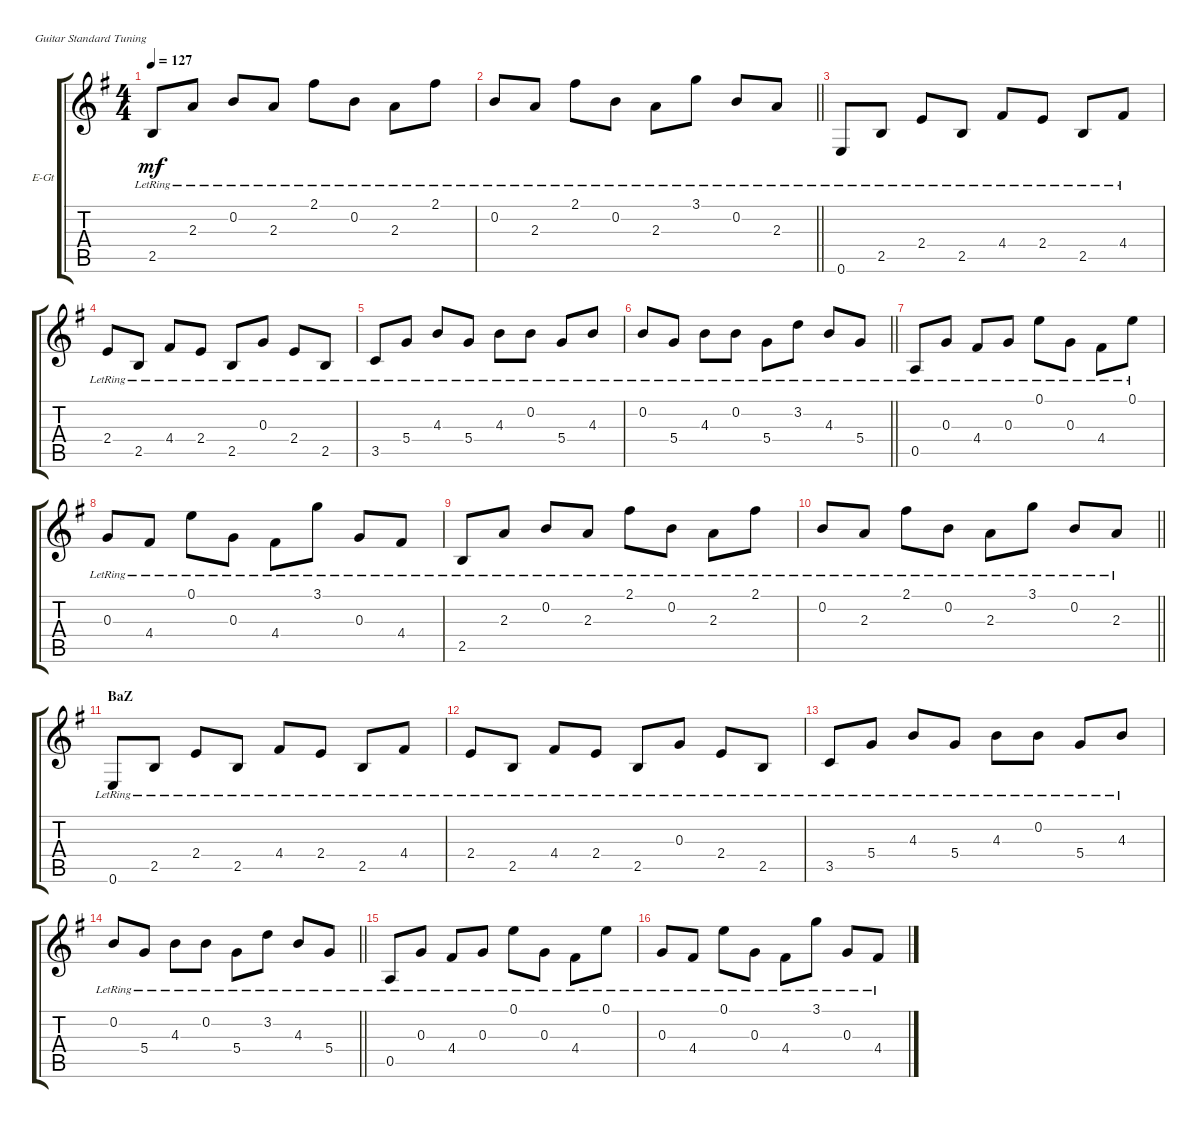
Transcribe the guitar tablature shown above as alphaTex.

\bracketExtendMode groupsimilarinstruments
\firstSystemTrackNameOrientation horizontal
\otherSystemsTrackNameOrientation horizontal
\track ("guitar clean (Anton Melichov)" "E-Gt") {instrument electricguitarclean}
\staff {score tabs}
\tuning (E4 B3 G3 D3 A2 E2)
\ts (4 4)
\tempo 127
\clef g2
\scale
0.333333
\ks eminor
2.5{lr}.8{dy mf} 2.3{lr}.8 0.2{lr}.8 2.3{lr}.8 2.1{lr}.8 0.2{lr}.8 2.3{lr}.8 2.1{lr}.8 |
\scale
0.333333
\barLineRight lightlight
0.2{lr}.8 2.3{lr}.8 2.1{lr}.8 0.2{lr}.8 2.3{lr}.8 3.1{lr}.8 0.2{lr}.8 2.3{lr}.8 |
\scale
0.333333 0.6{lr}.8 2.5{lr}.8 2.4{lr}.8 2.5{lr}.8 4.4{lr}.8 2.4{lr}.8 2.5{lr}.8 4.4{lr}.8 |
\scale
0.333333 2.4{lr}.8 2.5{lr}.8 4.4{lr}.8 2.4{lr}.8 2.5{lr}.8 0.3{lr}.8 2.4{lr}.8 2.5{lr}.8 |
\scale
0.333333 3.5{lr}.8 5.4{lr}.8 4.3{lr}.8 5.4{lr}.8 4.3{lr}.8 0.2{lr}.8 5.4{lr}.8 4.3{lr}.8 |
\scale
0.333333
\barLineRight lightlight
0.2{lr}.8 5.4{lr}.8 4.3{lr}.8 0.2{lr}.8 5.4{lr}.8 3.2{lr}.8 4.3{lr}.8 5.4{lr}.8 |
\scale
0.333333 0.5{lr}.8 0.3{lr}.8 4.4{lr}.8 0.3{lr}.8 0.1{lr}.8 0.3{lr}.8 4.4{lr}.8 0.1{lr}.8 |
\scale
0.333333 0.3{lr}.8 4.4{lr}.8 0.1{lr}.8 0.3{lr}.8 4.4{lr}.8 3.1{lr}.8 0.3{lr}.8 4.4{lr}.8 |
\scale
0.333333 2.5{lr}.8 2.3{lr}.8 0.2{lr}.8 2.3{lr}.8 2.1{lr}.8 0.2{lr}.8 2.3{lr}.8 2.1{lr}.8 |
\scale
0.333333
\barLineRight lightlight
0.2{lr}.8 2.3{lr}.8 2.1{lr}.8 0.2{lr}.8 2.3{lr}.8 3.1{lr}.8 0.2{lr}.8 2.3{lr}.8 |
\section ("" "BaZ")
\scale
0.333333 0.6{lr}.8 2.5{lr}.8 2.4{lr}.8 2.5{lr}.8 4.4{lr}.8 2.4{lr}.8 2.5{lr}.8 4.4{lr}.8 |
\scale
0.333333 2.4{lr}.8 2.5{lr}.8 4.4{lr}.8 2.4{lr}.8 2.5{lr}.8 0.3{lr}.8 2.4{lr}.8 2.5{lr}.8 |
\scale
0.333333 3.5{lr}.8 5.4{lr}.8 4.3{lr}.8 5.4{lr}.8 4.3{lr}.8 0.2{lr}.8 5.4{lr}.8 4.3{lr}.8 |
\scale
0.333333
\barLineRight lightlight
0.2{lr}.8 5.4{lr}.8 4.3{lr}.8 0.2{lr}.8 5.4{lr}.8 3.2{lr}.8 4.3{lr}.8 5.4{lr}.8 |
\scale
0.333333 0.5{lr}.8 0.3{lr}.8 4.4{lr}.8 0.3{lr}.8 0.1{lr}.8 0.3{lr}.8 4.4{lr}.8 0.1{lr}.8 |
\scale
0.333333 0.3{lr}.8 4.4{lr}.8 0.1{lr}.8 0.3{lr}.8 4.4{lr}.8 3.1{lr}.8 0.3{lr}.8 4.4{lr}.8
